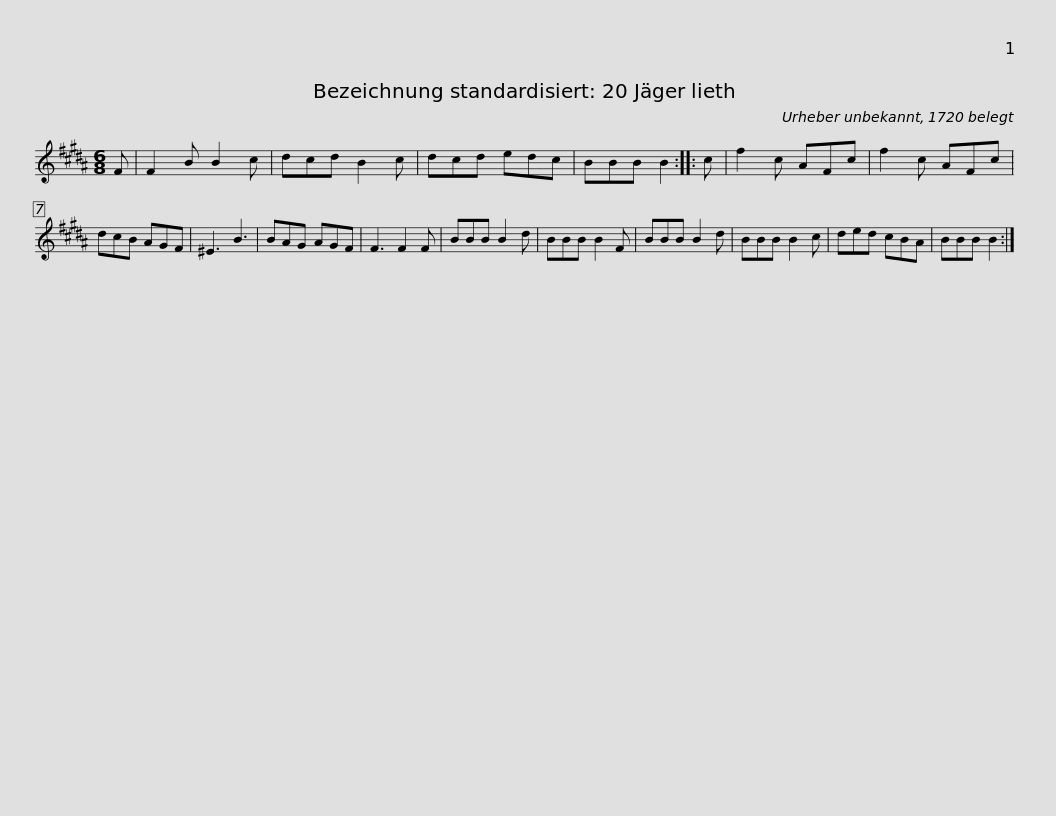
X:1
L:1/8
M:6/8
I:linebreak $
K:B
V:1 treble
V:1
 F | F2 B B2 c | dcd B2 c | dcd edc | BBB B2 :: %5
 c | f2 c AFc | f2 c AFc | dcB AGF |$ ^E3 B3 | %10
 BAG AGF | F3 F2 F | BBB B2 d | BBB B2 F | BBB B2 d | %15
 BBB B2 c | ded cBA |$ BBB B2 :| %18
